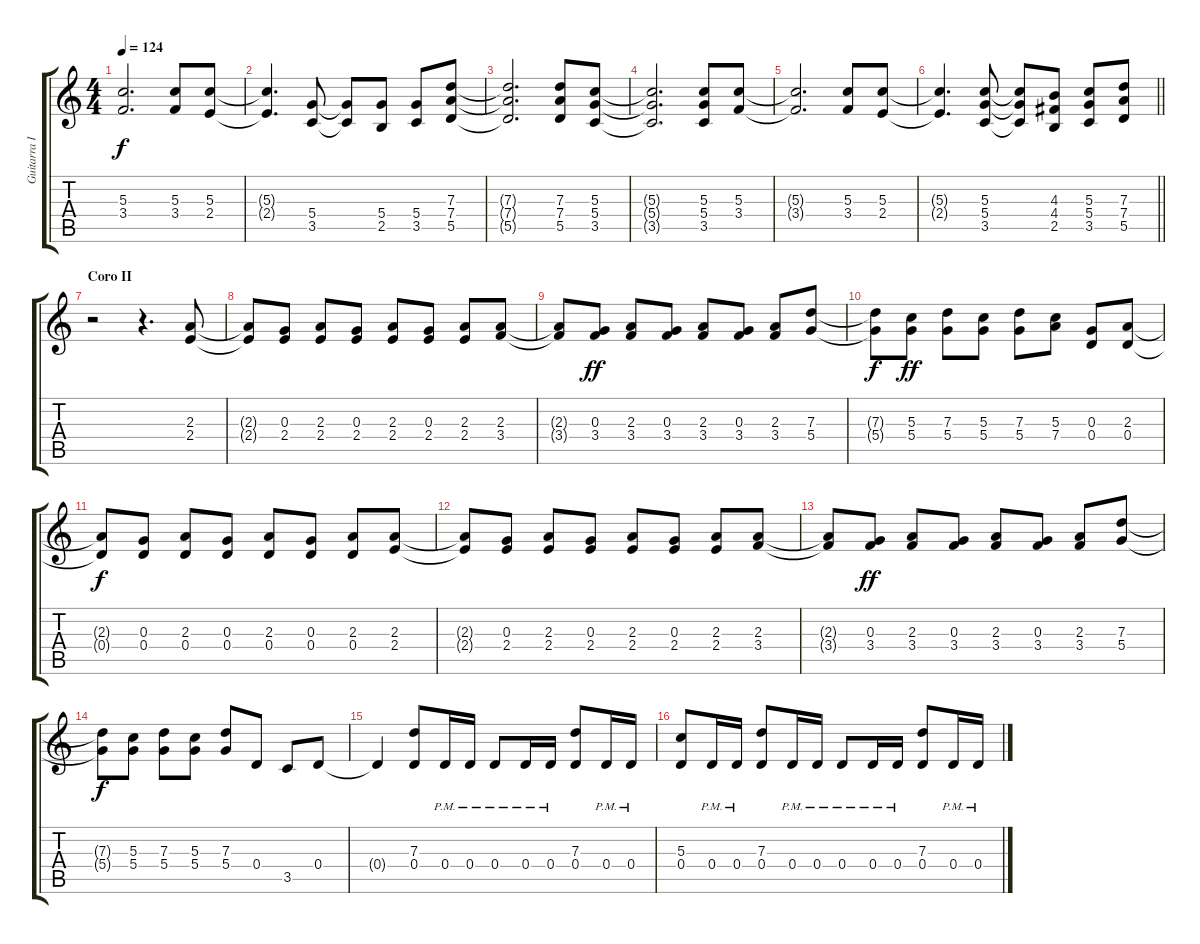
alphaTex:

\track ("Guitarra I" "Guitarra I") {instrument electricguitarjazz}
\staff {score tabs}
\tuning (E4 B3 G3 D3 A2 E2) {hide}
\ts (4 4)
\tempo 124
\clef g2
\ks c
(5.3{t} 3.4{t}).2{d dy f} (5.3 3.4).8 (5.3 2.4).8 |
(5.3{t} 2.4{t}).4{d} (5.4 3.5).8 (5.4{t} 3.5{t}).8 (5.4 2.5).8 (5.4 3.5).8 (7.3 7.4 5.5).8 |
(7.3{t} 7.4{t} 5.5{t}).2{d} (7.3 7.4 5.5).8 (5.3 5.4 3.5).8 |
(5.3{t} 5.4{t} 3.5{t}).2{d} (5.3 5.4 3.5).8 (5.3 3.4).8 |
(5.3{t} 3.4{t}).2{d} (5.3 3.4).8 (5.3 2.4).8 |
\barLineRight lightlight
(5.3{t} 2.4{t}).4{d} (5.3 5.4 3.5).8 (5.3{t} 5.4{t} 3.5{t}).8 (4.3 4.4 2.5).8 (5.3 5.4 3.5).8 (7.3 7.4 5.5).8 |
\section ("" "Coro II")
r.2 r.4{d} (2.3 2.4).8 |
(2.3{t} 2.4{t}).8 (0.3 2.4).8 (2.3 2.4).8 (0.3 2.4).8 (2.3 2.4).8 (0.3 2.4).8 (2.3 2.4).8 (2.3 3.4).8 |
(2.3{t} 3.4{t}).8 (0.3 3.4).8{dy ff} (2.3 3.4).8 (0.3 3.4).8 (2.3 3.4).8 (0.3 3.4).8 (2.3 3.4).8 (7.3 5.4).8 |
(7.3{t} 5.4{t}).8{dy f} (5.3 5.4).8{dy ff} (7.3 5.4).8 (5.3 5.4).8 (7.3 5.4).8 (5.3 7.4).8 (0.3 0.4).8 (2.3 0.4).8 |
(2.3{t} 0.4{t}).8{dy f} (0.3 0.4).8 (2.3 0.4).8 (0.3 0.4).8 (2.3 0.4).8 (0.3 0.4).8 (2.3 0.4).8 (2.3 2.4).8 |
(2.3{t} 2.4{t}).8 (0.3 2.4).8 (2.3 2.4).8 (0.3 2.4).8 (2.3 2.4).8 (0.3 2.4).8 (2.3 2.4).8 (2.3 3.4).8 |
(2.3{t} 3.4{t}).8 (0.3 3.4).8{dy ff} (2.3 3.4).8 (0.3 3.4).8 (2.3 3.4).8 (0.3 3.4).8 (2.3 3.4).8 (7.3 5.4).8 |
(7.3{t} 5.4{t}).8{dy f} (5.3 5.4).8 (7.3 5.4).8 (5.3 5.4).8 (7.3 5.4).8 0.4.8 3.5.8 0.4.8 |
0.4{t}.4 (7.3 0.4).8 0.4{pm}.16 0.4{pm}.16 0.4{pm}.8 0.4{pm}.16 0.4{pm}.16 (7.3 0.4).8 0.4{pm}.16 0.4{pm}.16 |
(5.3 0.4).8 0.4{pm}.16 0.4{pm}.16 (7.3 0.4).8 0.4{pm}.16 0.4{pm}.16 0.4{pm}.8 0.4{pm}.16 0.4{pm}.16 (7.3 0.4).8 0.4{pm}.16 0.4{pm}.16
